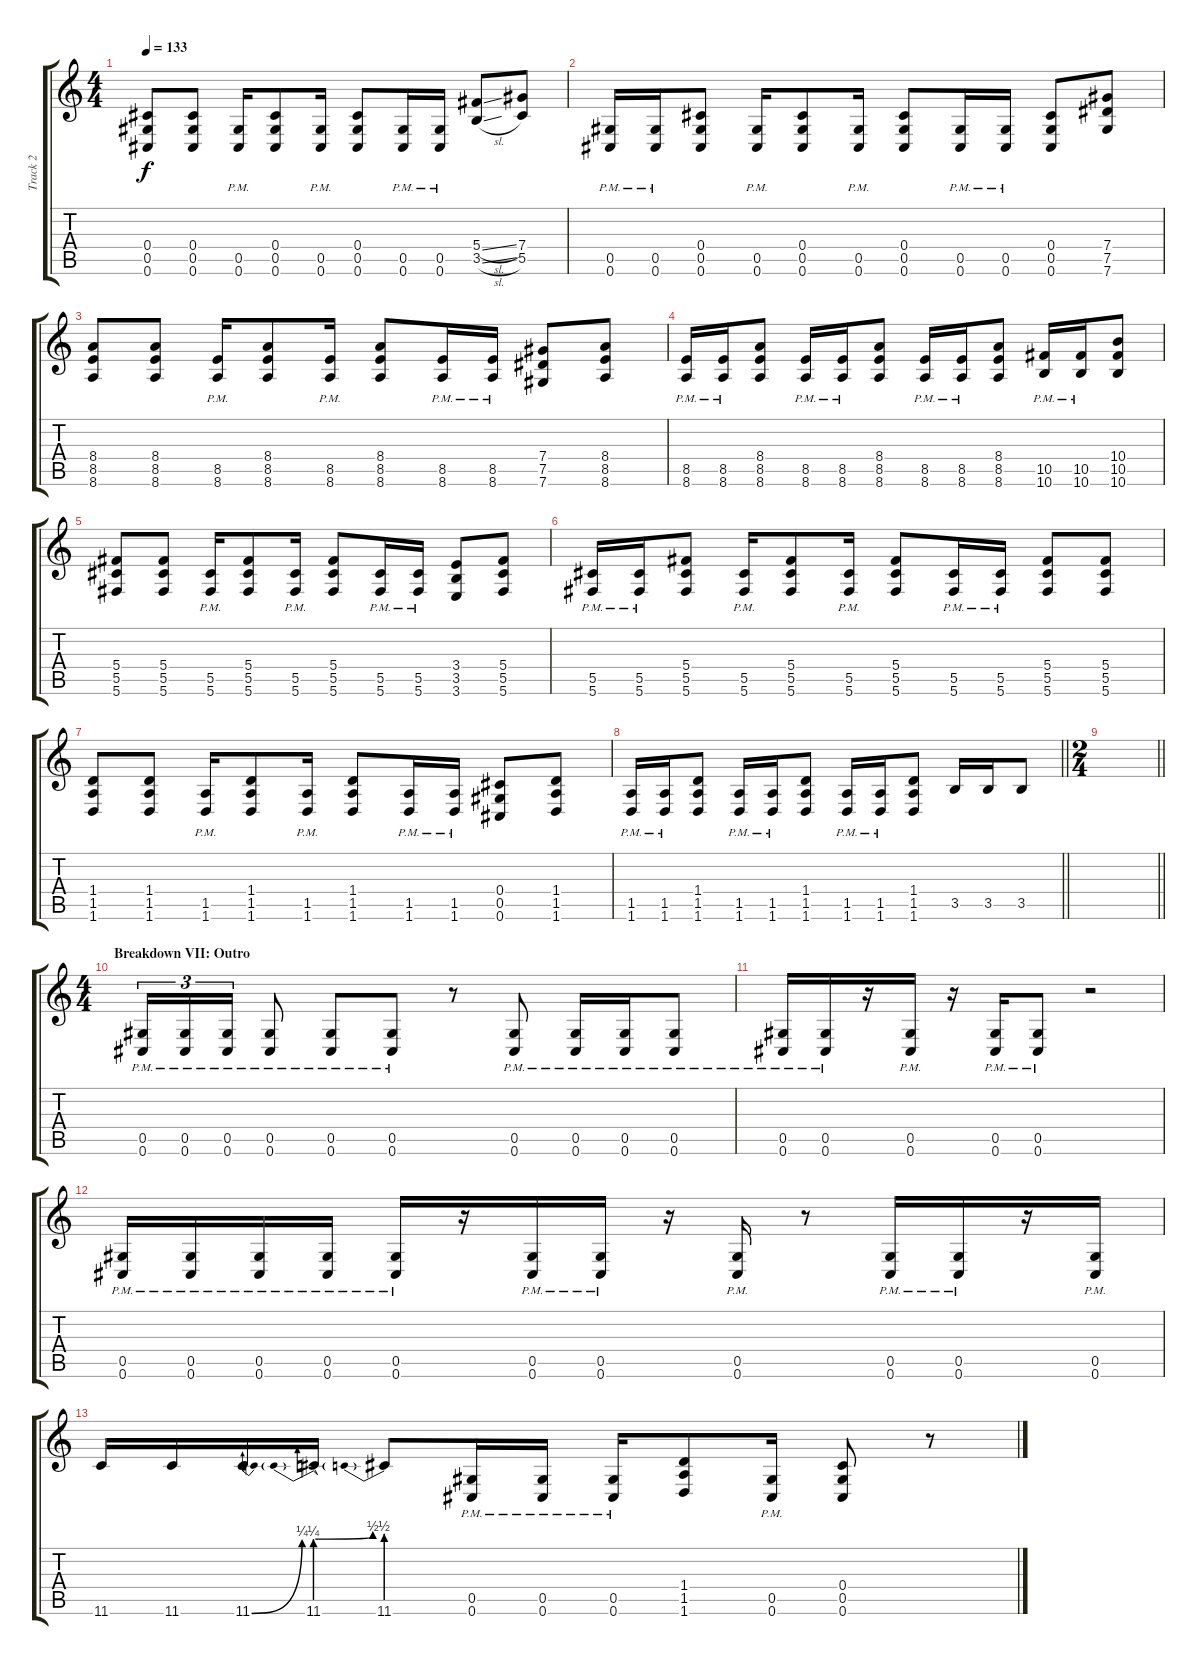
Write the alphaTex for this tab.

\track ("Track 2" "Track 2") {instrument overdrivenguitar}
\staff {score tabs}
\tuning (Eb4 Bb3 Gb3 Db3 Ab2 Db2) {hide}
\ts (4 4)
\tempo 133
\clef g2
\ks c
(0.4 0.5 0.6).8{dy f} (0.4 0.5 0.6).8 (0.5{pm} 0.6{pm}).16 (0.4 0.5 0.6).8 (0.5{pm} 0.6{pm}).16 (0.4 0.5 0.6).8 (0.5{pm} 0.6{pm}).16 (0.5{pm} 0.6{pm}).16 (5.4{sl} 3.5{sl}).8 (7.4 5.5).8 |
(0.5{pm} 0.6{pm}).16 (0.5{pm} 0.6{pm}).16 (0.4 0.5 0.6).8 (0.5{pm} 0.6{pm}).16 (0.4 0.5 0.6).8 (0.5{pm} 0.6{pm}).16 (0.4 0.5 0.6).8 (0.5{pm} 0.6{pm}).16 (0.5{pm} 0.6{pm}).16 (0.4 0.5 0.6).8 (7.4 7.5 7.6).8 |
(8.4 8.5 8.6).8 (8.4 8.5 8.6).8 (8.5{pm} 8.6{pm}).16 (8.4 8.5 8.6).8 (8.5{pm} 8.6{pm}).16 (8.4 8.5 8.6).8 (8.5{pm} 8.6{pm}).16 (8.5{pm} 8.6{pm}).16 (7.4 7.5 7.6).8 (8.4 8.5 8.6).8 |
(8.5{pm} 8.6{pm}).16 (8.5{pm} 8.6{pm}).16 (8.4 8.5 8.6).8 (8.5{pm} 8.6{pm}).16 (8.5{pm} 8.6{pm}).16 (8.4 8.5 8.6).8 (8.5{pm} 8.6{pm}).16 (8.5{pm} 8.6{pm}).16 (8.4 8.5 8.6).8 (10.5{pm} 10.6{pm}).16 (10.5{pm} 10.6{pm}).16 (10.4 10.5 10.6).8 |
(5.4 5.5 5.6).8 (5.4 5.5 5.6).8 (5.5{pm} 5.6{pm}).16 (5.4 5.5 5.6).8 (5.5{pm} 5.6{pm}).16 (5.4 5.5 5.6).8 (5.5{pm} 5.6{pm}).16 (5.5{pm} 5.6{pm}).16 (3.4 3.5 3.6).8 (5.4 5.5 5.6).8 |
(5.5{pm} 5.6{pm}).16 (5.5{pm} 5.6{pm}).16 (5.4 5.5 5.6).8 (5.5{pm} 5.6{pm}).16 (5.4 5.5 5.6).8 (5.5{pm} 5.6{pm}).16 (5.4 5.5 5.6).8 (5.5{pm} 5.6{pm}).16 (5.5{pm} 5.6{pm}).16 (5.4 5.5 5.6).8 (5.4 5.5 5.6).8 |
(1.4 1.5 1.6).8 (1.4 1.5 1.6).8 (1.5{pm} 1.6{pm}).16 (1.4 1.5 1.6).8 (1.5{pm} 1.6{pm}).16 (1.4 1.5 1.6).8 (1.5{pm} 1.6{pm}).16 (1.5{pm} 1.6{pm}).16 (0.4 0.5 0.6).8 (1.4 1.5 1.6).8 |
\barLineRight lightlight
(1.5{pm} 1.6{pm}).16 (1.5{pm} 1.6{pm}).16 (1.4 1.5 1.6).8 (1.5{pm} 1.6{pm}).16 (1.5{pm} 1.6{pm}).16 (1.4 1.5 1.6).8 (1.5{pm} 1.6{pm}).16 (1.5{pm} 1.6{pm}).16 (1.4 1.5 1.6).8 3.5.16 3.5.16 3.5.8 |
\ts (2 4)
\section ("" "")
\barLineRight lightlight
|
\ts (4 4)
\section ("" "Breakdown VII: Outro")
(0.5{pm} 0.6{pm}).16{tu (3 2)} (0.5{pm} 0.6{pm}).16{tu (3 2)} (0.5{pm} 0.6{pm}).16{tu (3 2)} (0.5{pm} 0.6{pm}).8 (0.5{pm} 0.6{pm}).8 (0.5{pm} 0.6{pm}).8 r.8 (0.5{pm} 0.6{pm}).8 (0.5{pm} 0.6{pm}).16 (0.5{pm} 0.6{pm}).16 (0.5{pm} 0.6{pm}).8 |
(0.5{pm} 0.6{pm}).16 (0.5{pm} 0.6{pm}).16 r.16 (0.5{pm} 0.6{pm}).16 r.16 (0.5{pm} 0.6{pm}).16 (0.5{pm} 0.6{pm}).8 r.2 |
(0.5{pm} 0.6{pm}).16 (0.5{pm} 0.6{pm}).16 (0.5{pm} 0.6{pm}).16 (0.5{pm} 0.6{pm}).16 (0.5{pm} 0.6{pm}).16 r.16 (0.5{pm} 0.6{pm}).16 (0.5{pm} 0.6{pm}).16 r.16 (0.5{pm} 0.6{pm}).16 r.8 (0.5{pm} 0.6{pm}).16 (0.5{pm} 0.6{pm}).16 r.16 (0.5{pm} 0.6{pm}).16 |
11.6.16 11.6.16 11.6{be (bend 0 0 60 1)}.16 11.6{be (prebendbend 0 1 60 2)}.16 11.6{be (prebend 0 2 60 2)}.8 (0.5{pm} 0.6{pm}).16 (0.5{pm} 0.6{pm}).16 (0.5{pm} 0.6{pm}).16 (1.4 1.5 1.6).8 (0.5{pm} 0.6{pm}).16 (0.4 0.5 0.6).8 r.8
